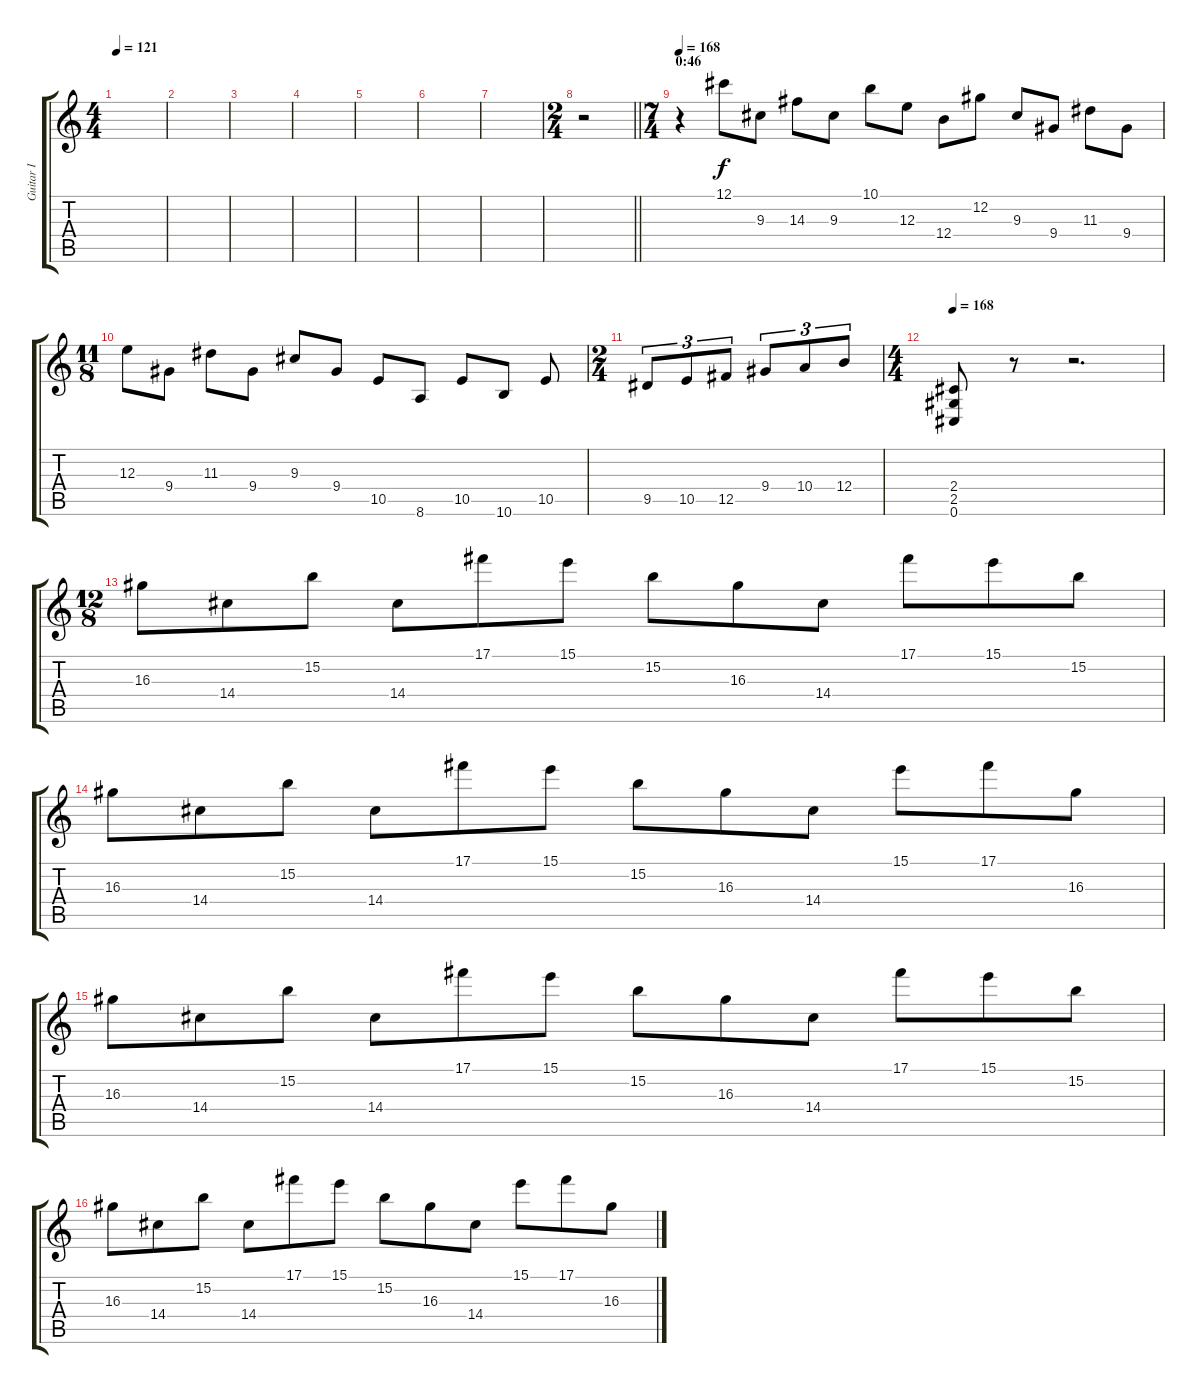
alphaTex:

\track ("Guitar I" "Guitar I") {instrument distortionguitar}
\staff {score tabs}
\tuning (Db4 Ab3 E3 B2 Gb2 Db2) {hide}
\ts (4 4)
\tempo 121
\clef g2
\ks c
|
|
|
|
|
|
|
\ts (2 4)
\barLineRight lightlight
r.2 |
\ts (7 4)
\section ("" "0:46")
\tempo 168
r.4 12.1.8 9.3.8 14.3.8 9.3.8 10.1.8 12.3.8 12.4.8 12.2.8 9.3.8 9.4.8 11.3.8 9.4.8 |
\ts (11 8)
12.3.8 9.4.8 11.3.8 9.4.8 9.3.8 9.4.8 10.5.8 8.6.8 10.5.8 10.6.8 10.5.8 |
\ts (2 4)
9.5.8{tu (3 2)} 10.5.8{tu (3 2)} 12.5.8{tu (3 2)} 9.4.8{tu (3 2)} 10.4.8{tu (3 2)} 12.4.8{tu (3 2)} |
\ts (4 4)
\tempo 168
(2.4 2.5 0.6).8 r.8 r.2{d} |
\ts (12 8)
16.3.8 14.4.8 15.2.8 14.4.8 17.1.8 15.1.8 15.2.8 16.3.8 14.4.8 17.1.8 15.1.8 15.2.8 |
16.3.8 14.4.8 15.2.8 14.4.8 17.1.8 15.1.8 15.2.8 16.3.8 14.4.8 15.1.8 17.1.8 16.3.8 |
16.3.8 14.4.8 15.2.8 14.4.8 17.1.8 15.1.8 15.2.8 16.3.8 14.4.8 17.1.8 15.1.8 15.2.8 |
16.3.8 14.4.8 15.2.8 14.4.8 17.1.8 15.1.8 15.2.8 16.3.8 14.4.8 15.1.8 17.1.8 16.3.8
